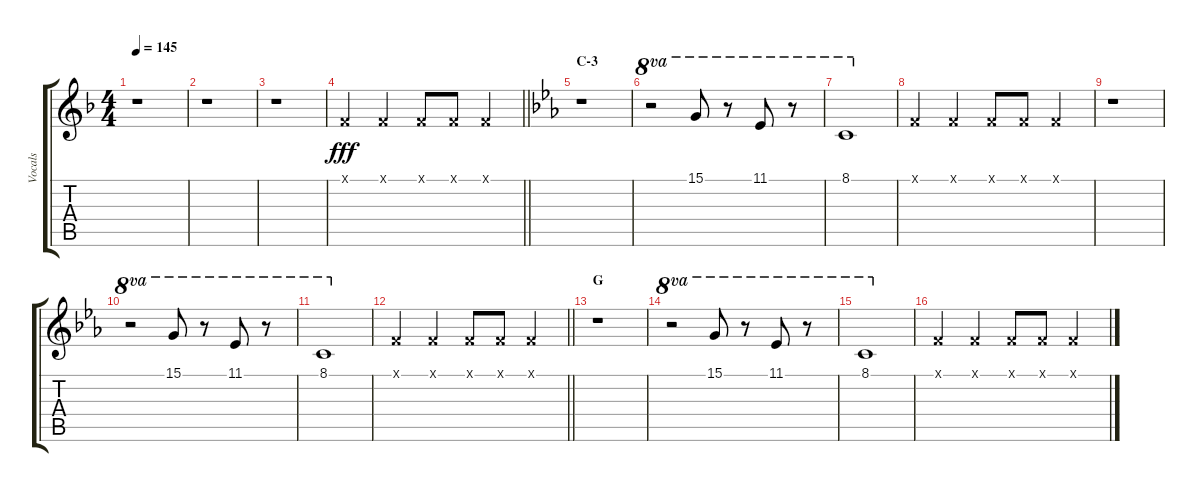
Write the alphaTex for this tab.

\track ("Vocals" "Vocals") {instrument voiceoohs}
\staff {score tabs}
\tuning (E4 B3 G3 D3 A2 E2) {hide}
\ts (4 4)
\tempo 145
\clef g2
\ks f
r.1{dy fff} |
r.1 |
r.1 |
\barLineRight lightlight
1.1{x}.4 1.1{x}.4 1.1{x}.8 1.1{x}.8 1.1{x}.4 |
\section ("" "C-3")
\ks eb
r.1 |
r.2{ot 8va} 15.1.8{ot 8va} r.8{ot 8va} 11.1.8{ot 8va} r.8{ot 8va} |
8.1.1{ot 8va} |
1.1{x}.4 1.1{x}.4 1.1{x}.8 1.1{x}.8 1.1{x}.4 |
r.1 |
r.2{ot 8va} 15.1.8{ot 8va} r.8{ot 8va} 11.1.8{ot 8va} r.8{ot 8va} |
8.1.1{ot 8va} |
\barLineRight lightlight
1.1{x}.4 1.1{x}.4 1.1{x}.8 1.1{x}.8 1.1{x}.4 |
\section ("" "G")
r.1 |
r.2{ot 8va} 15.1.8{ot 8va} r.8{ot 8va} 11.1.8{ot 8va} r.8{ot 8va} |
8.1.1{ot 8va} |
1.1{x}.4 1.1{x}.4 1.1{x}.8 1.1{x}.8 1.1{x}.4
